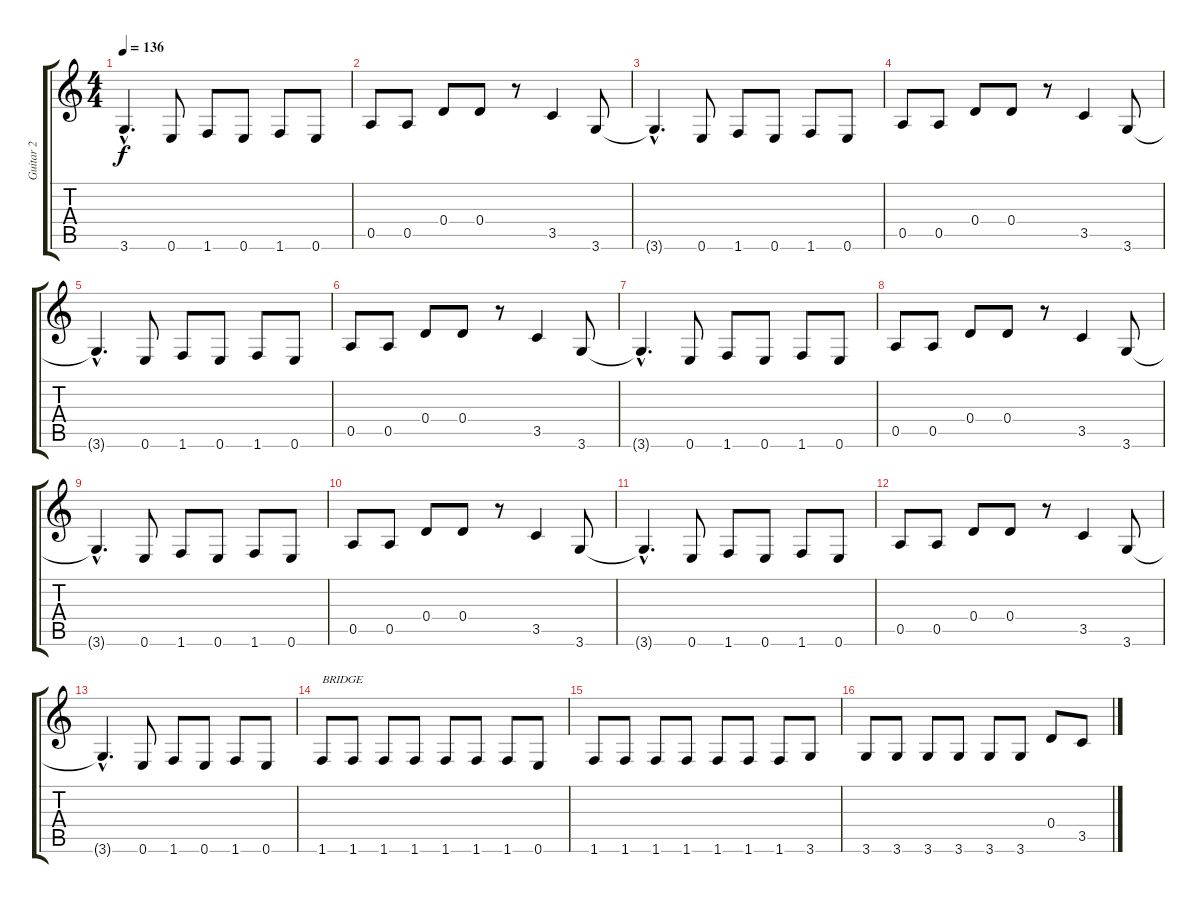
\track ("Guitar 2" "Guitar 2") {instrument distortionguitar}
\staff {score tabs}
\tuning (E4 B3 G3 D3 A2 E2) {hide}
\ts (4 4)
\tempo 136
\clef g2
\ks c
3.6{hac t}.4{d dy f} 0.6.8 1.6.8 0.6.8 1.6.8 0.6.8 |
0.5.8 0.5.8 0.4.8 0.4.8 r.8 3.5.4 3.6.8 |
3.6{hac t}.4{d} 0.6.8 1.6.8 0.6.8 1.6.8 0.6.8 |
0.5.8 0.5.8 0.4.8 0.4.8 r.8 3.5.4 3.6.8 |
3.6{hac t}.4{d} 0.6.8 1.6.8 0.6.8 1.6.8 0.6.8 |
0.5.8 0.5.8 0.4.8 0.4.8 r.8 3.5.4 3.6.8 |
3.6{hac t}.4{d} 0.6.8 1.6.8 0.6.8 1.6.8 0.6.8 |
0.5.8 0.5.8 0.4.8 0.4.8 r.8 3.5.4 3.6.8 |
3.6{hac t}.4{d} 0.6.8 1.6.8 0.6.8 1.6.8 0.6.8 |
0.5.8 0.5.8 0.4.8 0.4.8 r.8 3.5.4 3.6.8 |
3.6{hac t}.4{d} 0.6.8 1.6.8 0.6.8 1.6.8 0.6.8 |
0.5.8 0.5.8 0.4.8 0.4.8 r.8 3.5.4 3.6.8 |
3.6{hac t}.4{d} 0.6.8 1.6.8 0.6.8 1.6.8 0.6.8 |
1.6.8{txt "BRIDGE"} 1.6.8 1.6.8 1.6.8 1.6.8 1.6.8 1.6.8 0.6.8 |
1.6.8 1.6.8 1.6.8 1.6.8 1.6.8 1.6.8 1.6.8 3.6.8 |
3.6.8 3.6.8 3.6.8 3.6.8 3.6.8 3.6.8 0.4.8 3.5.8
